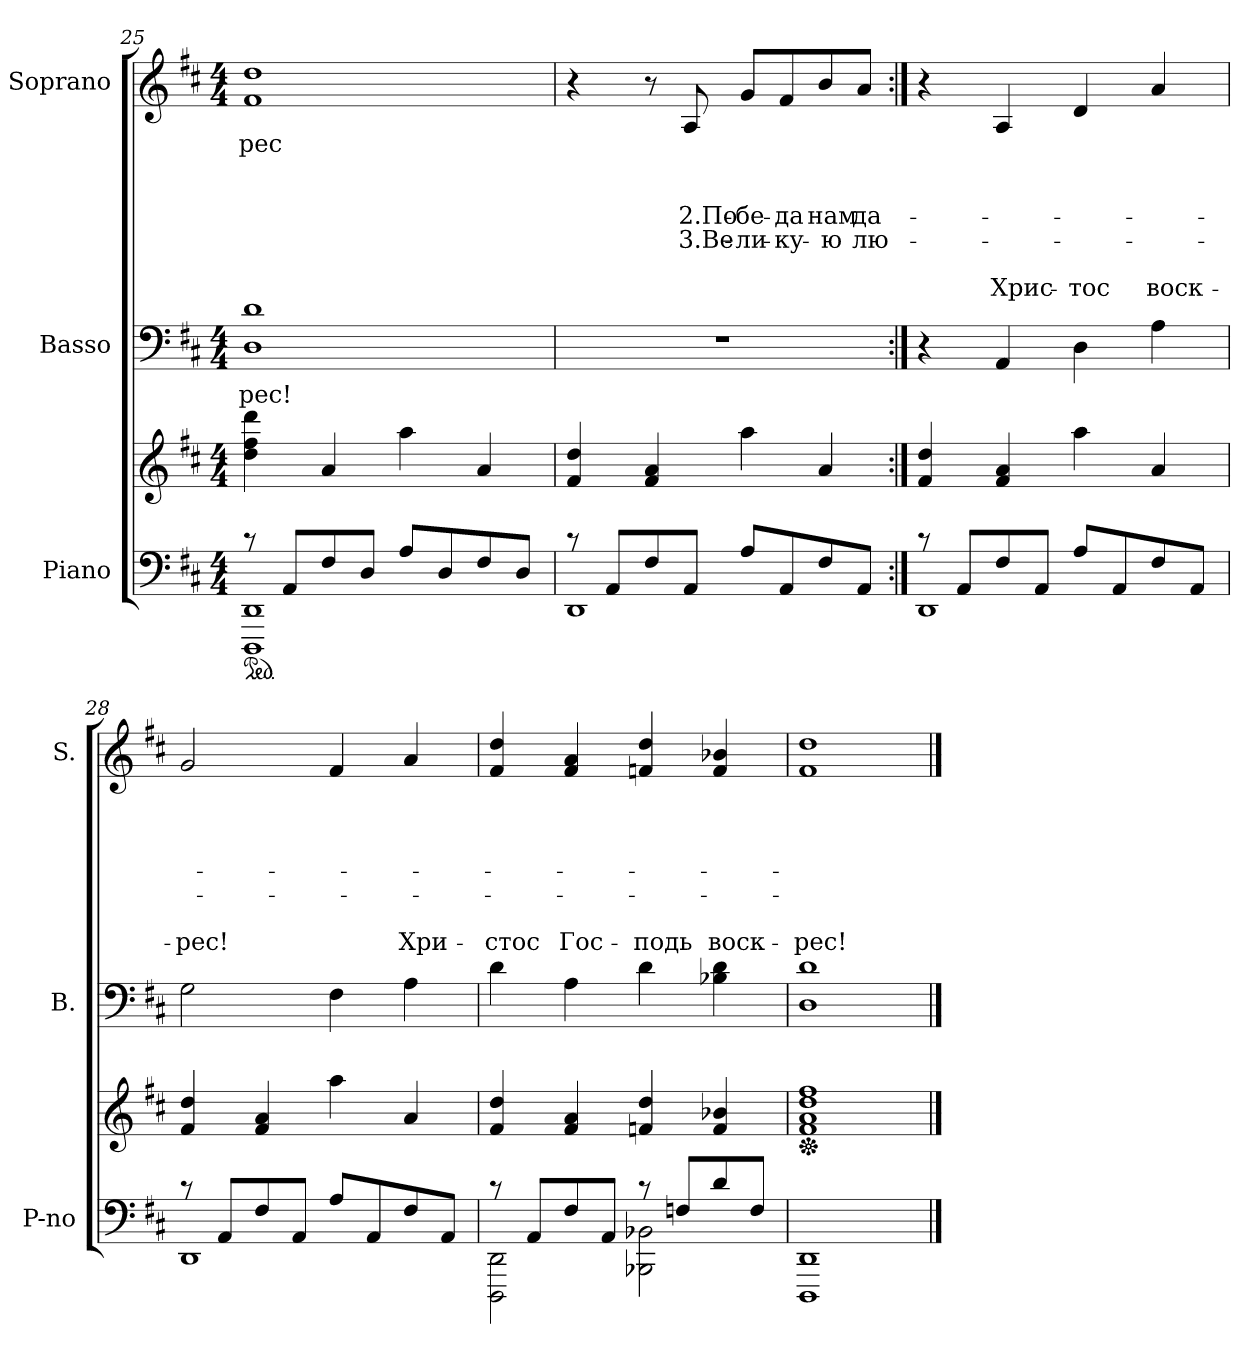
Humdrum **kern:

**kern	**kern	**kern	**text	**kern	**text	**text	**text	**text	**text	**text	**text
*part3	*part3	*part2	*part2	*part1	*part1	*part1	*part1	*part1	*part1	*part1	*part1
*staff4	*staff3	*staff2	*staff2	*staff1	*staff1	*staff1	*staff1	*staff1	*staff1	*staff1	*staff1
*I"Piano	*	*I"Basso	*	*I"Soprano	*	*	*	*	*	*	*
*I'P-no	*	*I'B.	*	*I'S.	*	*	*	*	*	*	*
!!LO:LB:g=z
*clefF4	*clefG2	*clefF4	*	*clefG2	*	*	*	*	*	*	*
*k[f#c#]	*k[f#c#]	*k[f#c#]	*	*k[f#c#]	*	*	*	*	*	*	*
*D:	*D:	*D:	*	*D:	*	*	*	*	*	*	*
*M4/4	*M4/4	*M4/4	*	*M4/4	*	*	*	*	*	*	*
*ped	*	*	*	*	*	*	*	*	*	*	*
=25	=25	=25	=25	=25	=25	=25	=25	=25	=25	=25	=25
*^	*	*	*	*	*	*	*	*	*	*	*
!	!	!	!	!LO:LY:a	!	!LO:LY:b	!	!	!	!	!	!
8rc	1DDD 1DD	4dd\ 4ff#\ 4ddd\	1D 1d	-рес!	1f# 1dd	-рес	.	.	.	.	.	.
8AA/L	.	.	.	.	.	.	.	.	.	.	.	.
8F#/	.	4a/	.	.	.	.	.	.	.	.	.	.
8D/J	.	.	.	.	.	.	.	.	.	.	.	.
8A/L	.	4aa\	.	.	.	.	.	.	.	.	.	.
8D/	.	.	.	.	.	.	.	.	.	.	.	.
8F#/	.	4a/	.	.	.	.	.	.	.	.	.	.
8D/J	.	.	.	.	.	.	.	.	.	.	.	.
=26	=26	=26	=26	=26	=26	=26	=26	=26	=26	=26	=26	=26
8rc	1DD	4f#/ 4dd/	1r	.	4r	.	.	.	.	.	.	.
8AA/L	.	.	.	.	.	.	.	.	.	.	.	.
8F#/	.	4f#/ 4a/	.	.	8r	.	.	.	.	.	.	.
!	!	!	!	!	!	!	!	!	!LO:LY:b	!LO:LY:b	!	!
8AA/J	.	.	.	.	8A/	.	.	.	2.По-	3.Ве-	.	.
!	!	!	!	!	!	!	!	!	!LO:LY:b	!LO:LY:b	!	!
8A/L	.	4aa\	.	.	8g/L	.	.	.	-бе-	-ли-	.	.
!	!	!	!	!	!	!	!	!	!LO:LY:b	!LO:LY:b	!	!
8AA/	.	.	.	.	8f#/	.	.	.	-да	-ку-	.	.
!	!	!	!	!	!	!	!	!	!LO:LY:b	!LO:LY:b	!	!
8F#/	.	4a/	.	.	8b/	.	.	.	нам	-ю	.	.
!	!	!	!	!	!	!	!	!	!LO:LY:b	!LO:LY:b	!	!
8AA/J	.	.	.	.	8a/J	.	.	.	да-	лю-	.	.
=27:|!	=27:|!	=27:|!	=27:|!	=27:|!	=27:|!	=27:|!	=27:|!	=27:|!	=27:|!	=27:|!	=27:|!	=27:|!
8rc	1DD	4f#/ 4dd/	4r	.	4r	.	.	.	.	.	.	.
8AA/L	.	.	.	.	.	.	.	.	.	.	.	.
!	!	!	!	!	!	!	!	!	!	!	!	!LO:LY:b
8F#/	.	4f#/ 4a/	4AA/	.	4A/	.	.	.	.	.	.	Хрис-
8AA/J	.	.	.	.	.	.	.	.	.	.	.	.
!	!	!	!	!	!	!	!	!	!	!	!	!LO:LY:b
8A/L	.	4aa\	4D\	.	4d/	.	.	.	.	.	.	-тос
8AA/	.	.	.	.	.	.	.	.	.	.	.	.
!	!	!	!	!	!	!	!	!	!	!	!	!LO:LY:b
8F#/	.	4a/	4A\	.	4a/	.	.	.	.	.	.	воск-
8AA/J	.	.	.	.	.	.	.	.	.	.	.	.
!!LO:PB:g=z
=28	=28	=28	=28	=28	=28	=28	=28	=28	=28	=28	=28	=28
!	!	!	!	!	!	!	!	!	!	!	!	!LO:LY:b
8rc	1DD	4f#/ 4dd/	2G\	.	2g/	.	.	.	.	.	.	-рес!
8AA/L	.	.	.	.	.	.	.	.	.	.	.	.
8F#/	.	4f#/ 4a/	.	.	.	.	.	.	.	.	.	.
8AA/J	.	.	.	.	.	.	.	.	.	.	.	.
8A/L	.	4aa\	4F#\	.	4f#/	.	.	.	.	.	.	.
8AA/	.	.	.	.	.	.	.	.	.	.	.	.
!	!	!	!	!	!	!	!	!	!	!	!	!LO:LY:b
8F#/	.	4a/	4A\	.	4a/	.	.	.	.	.	.	Хри-
8AA/J	.	.	.	.	.	.	.	.	.	.	.	.
=29	=29	=29	=29	=29	=29	=29	=29	=29	=29	=29	=29	=29
!	!	!	!	!	!	!	!	!	!	!	!	!LO:LY:b
8rc	2DDD\ 2DD\	4f#/ 4dd/	4d\	.	4f#/ 4dd/	.	.	.	.	.	.	-стос
8AA/L	.	.	.	.	.	.	.	.	.	.	.	.
!	!	!	!	!	!	!	!	!	!	!	!	!LO:LY:b
8F#/	.	4f#/ 4a/	4A\	.	4f#/ 4a/	.	.	.	.	.	.	Гос-
8AA/J	.	.	.	.	.	.	.	.	.	.	.	.
!	!	!	!	!	!	!	!	!	!	!	!	!LO:LY:b
8rc	2BBB-X\ 2BB-X\	4fn/ 4dd/	4d\	.	4fn/ 4dd/	.	.	.	.	.	.	-подь
8Fn/L	.	.	.	.	.	.	.	.	.	.	.	.
!	!	!	!	!	!	!	!	!	!	!	!	!LO:LY:b
8d/	.	4f/ 4b-X/	4B-X\ 4d\	.	4f/ 4b-X/	.	.	.	.	.	.	воск-
8F/J	.	.	.	.	.	.	.	.	.	.	.	.
*v	*v	*	*	*	*	*	*	*	*	*	*	*
=30	=30	=30	=30	=30	=30	=30	=30	=30	=30	=30	=30
*	*Xped	*	*	*	*	*	*	*	*	*	*
!	!	!	!	!	!	!	!	!	!	!	!LO:LY:b
1DDD 1DD	1f# 1a 1dd 1ff#	1D 1d	.	1f# 1dd	.	.	.	.	.	.	-рес!
==	==	==	==	==	==	==	==	==	==	==	==
*-	*-	*-	*-	*-	*-	*-	*-	*-	*-	*-	*-
